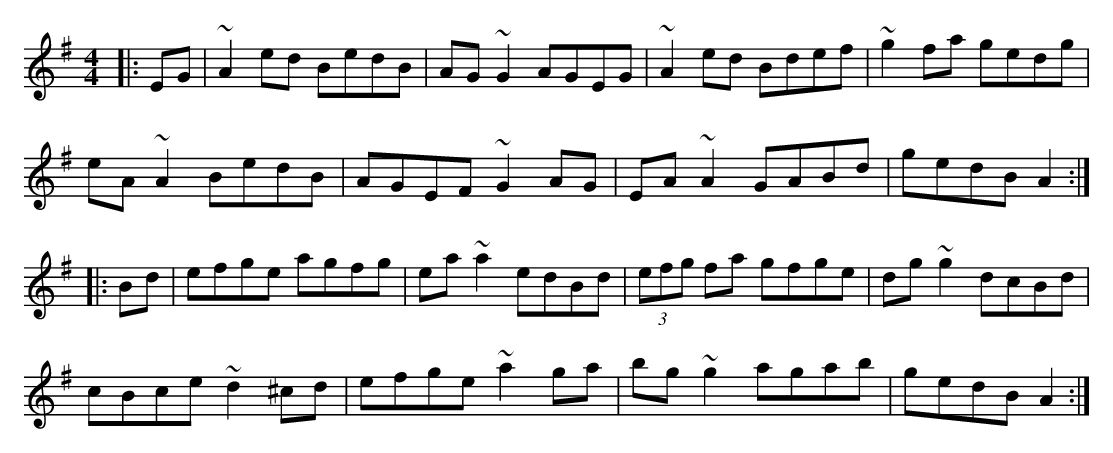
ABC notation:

X:1
M:4/4
K:Ador
|:EG|~A2 ed BedB|AG ~G2 AGEG|~A2ed Bdef|~g2fa gedg|
eA ~A2 BedB|AGEF ~G2 AG|EA ~A2 GABd|gedB A2:|
|:Bd|efge agfg|ea~a2 edBd|(3efg fa gfge|dg~g2 dcBd|
cBce ~d2 ^cd|efge ~a2 ga|bg ~g2 agab|gedB A2:|
